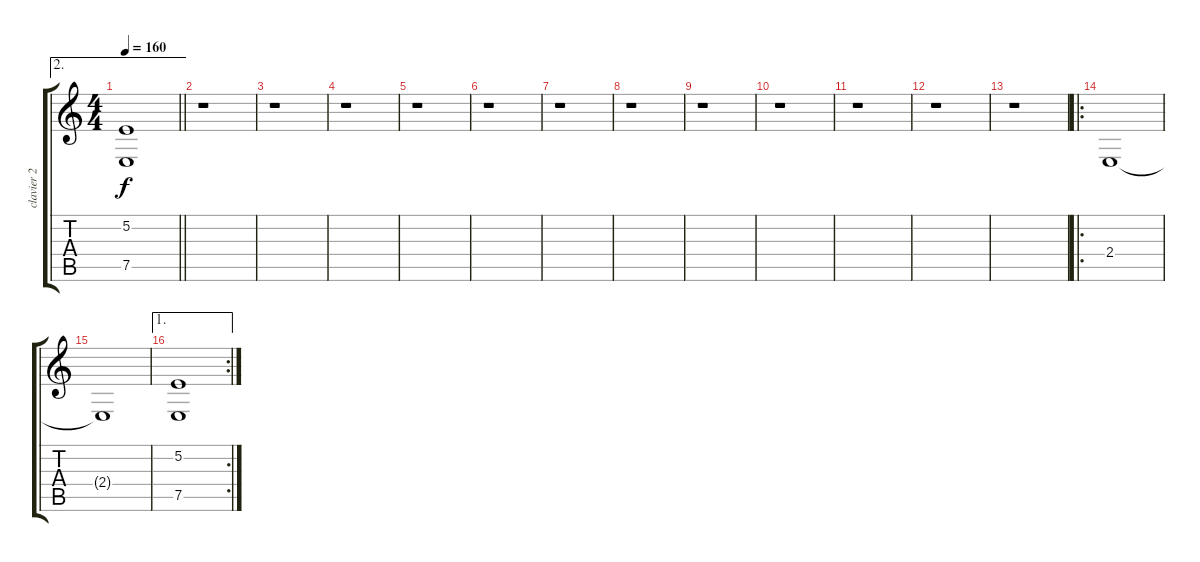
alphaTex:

\track ("clavier 2" "clavier 2") {instrument stringensemble1}
\staff {score tabs}
\tuning (E4 B3 G3 D3 A2 E2) {hide}
\ae 2
\ts (4 4)
\tempo 160
\clef g2
\barLineRight lightlight
\ks c
(5.2 7.5).1{dy f} |
r.1 |
r.1 |
r.1 |
r.1 |
r.1 |
r.1 |
r.1 |
r.1 |
r.1 |
r.1 |
r.1 |
r.1 |
\ro
2.4.1 |
2.4{t}.1 |
\ae 1
\rc 2
(5.2 7.5).1
